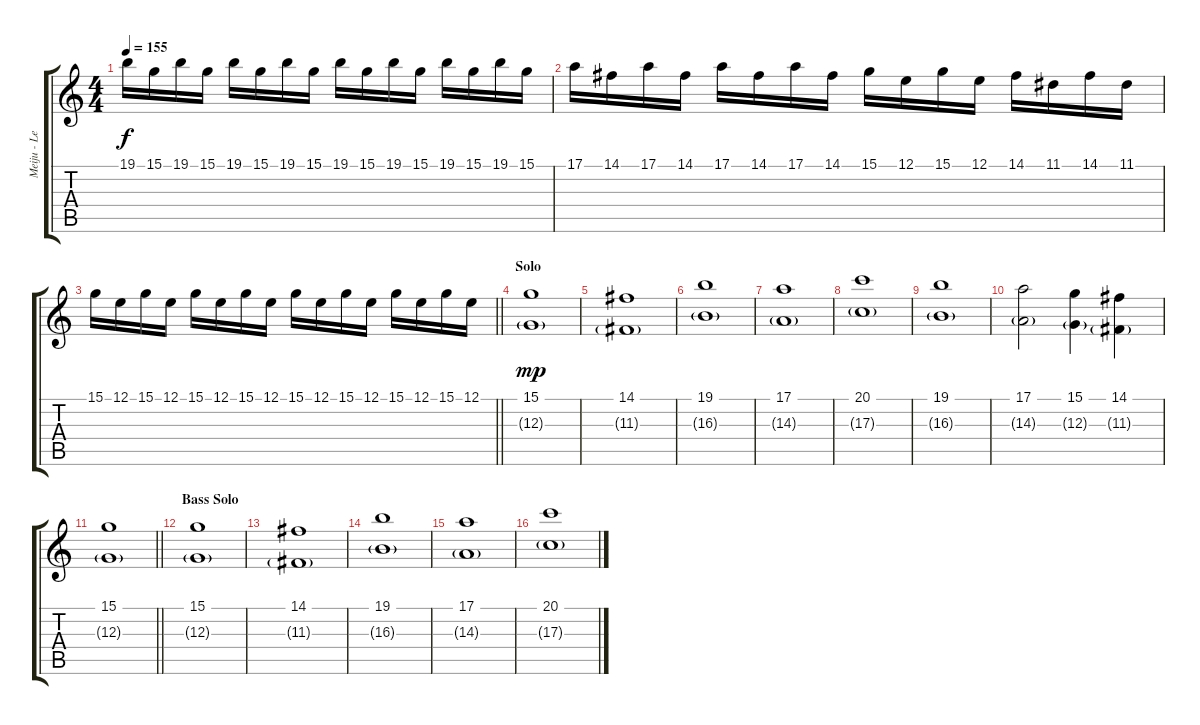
\track ("Meiju - Lead" "Meiju - Le") {instrument synthstrings1}
\staff {score tabs}
\tuning (E4 B3 G3 D3 A2 E2) {hide}
\ts (4 4)
\tempo 155
\clef g2
\ks c
19.1.16{dy f} 15.1.16 19.1.16 15.1.16 19.1.16 15.1.16 19.1.16 15.1.16 19.1.16 15.1.16 19.1.16 15.1.16 19.1.16 15.1.16 19.1.16 15.1.16 |
17.1.16 14.1.16 17.1.16 14.1.16 17.1.16 14.1.16 17.1.16 14.1.16 15.1.16 12.1.16 15.1.16 12.1.16 14.1.16 11.1.16 14.1.16 11.1.16 |
\barLineRight lightlight
15.1.16 12.1.16 15.1.16 12.1.16 15.1.16 12.1.16 15.1.16 12.1.16 15.1.16 12.1.16 15.1.16 12.1.16 15.1.16 12.1.16 15.1.16 12.1.16 |
\section ("" "Solo")
(15.1 12.3{g}).1{dy mp} |
(14.1 11.3{g}).1 |
(19.1 16.3{g}).1 |
(17.1 14.3{g}).1 |
(20.1 17.3{g}).1 |
(19.1 16.3{g}).1 |
(17.1 14.3{g}).2 (15.1 12.3{g}).4 (14.1 11.3{g}).4 |
\barLineRight lightlight
(15.1 12.3{g}).1 |
\section ("" "Bass Solo")
(15.1 12.3{g}).1 |
(14.1 11.3{g}).1 |
(19.1 16.3{g}).1 |
(17.1 14.3{g}).1 |
(20.1 17.3{g}).1
